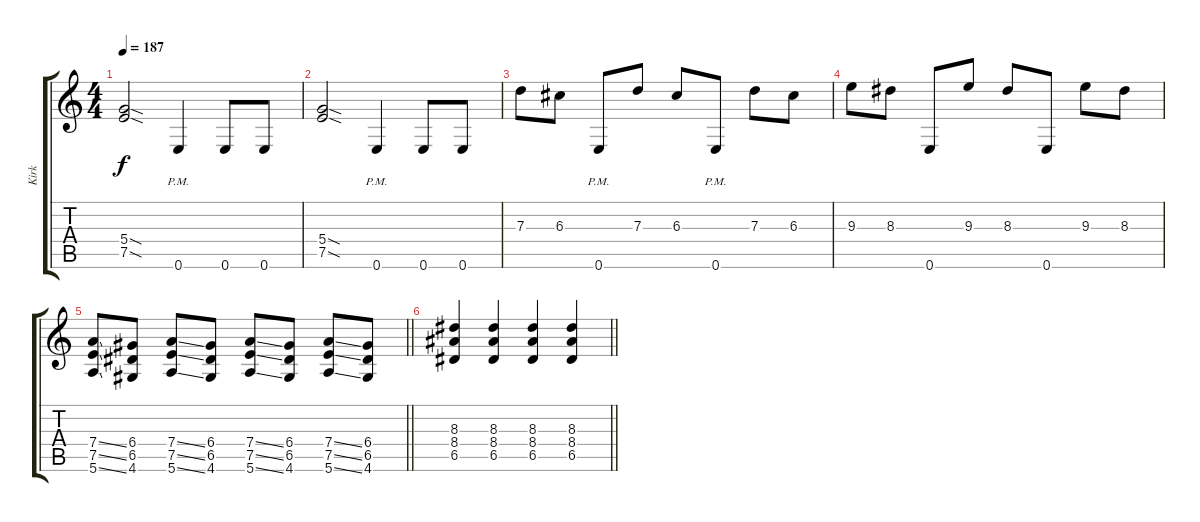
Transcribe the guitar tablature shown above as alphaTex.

\track ("Kirk" "Kirk") {instrument distortionguitar}
\staff {score tabs}
\tuning (E4 B3 G3 D3 A2 E2) {hide}
\ts (4 4)
\tempo 187
\clef g2
\ks c
(5.4{sod} 7.5{sod}).2{dy f} 0.6{pm}.4 0.6.8 0.6.8 |
(5.4{sod} 7.5{sod}).2 0.6{pm}.4 0.6.8 0.6.8 |
7.3.8 6.3.8 0.6{pm}.8 7.3.8 6.3.8 0.6{pm}.8 7.3.8 6.3.8 |
9.3.8 8.3.8 0.6.8 9.3.8 8.3.8 0.6.8 9.3.8 8.3.8 |
\barLineRight lightlight
(7.4{ss} 7.5{ss} 5.6{ss}).8 (6.4 6.5 4.6).8 (7.4{ss} 7.5{ss} 5.6{ss}).8 (6.4 6.5 4.6).8 (7.4{ss} 7.5{ss} 5.6{ss}).8 (6.4 6.5 4.6).8 (7.4{ss} 7.5{ss} 5.6{ss}).8 (6.4 6.5 4.6).8 |
\barLineRight lightlight
(8.3 8.4 6.5).4 (8.3 8.4 6.5).4 (8.3 8.4 6.5).4 (8.3 8.4 6.5).4
